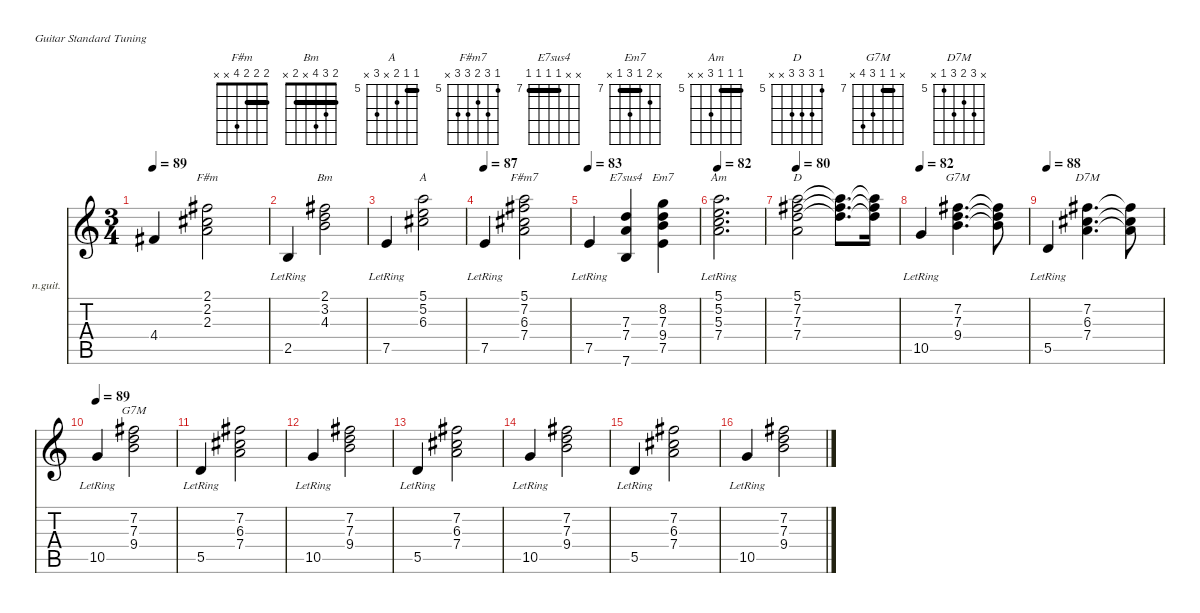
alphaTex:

\defaultSystemsLayout 4
\hideDynamics
\bracketExtendMode nobrackets
\firstSystemTrackNameOrientation horizontal
\otherSystemsTrackNameOrientation horizontal
\track ("chord     " "n.guit.") {instrument acousticguitarnylon}
\staff {score tabs}
\tuning (E4 B3 G3 D3 A2 E2)
\chord ("F#m" 2 2 2 4 x x) {barre (2 2)}
\chord ("Bm" 2 3 4 x 2 x) {barre 2}
\chord ("A" 5 5 6 x 7 x) {firstfret 5 barre 5}
\chord ("F#m7" 5 7 6 7 7 x) {firstfret 5 showfingering false}
\chord ("E7sus4" x x 7 7 7 7) {firstfret 7 barre (7 7 7)}
\chord ("Em7" x 8 7 9 7 x) {firstfret 7 barre 7}
\chord ("Am" 5 5 5 7 x x) {firstfret 5 barre (5 5)}
\chord ("D" 5 7 7 7 x x) {firstfret 5}
\chord ("G7M" x 7 7 9 10 x) {firstfret 7 barre 7}
\chord ("D7M" x 7 6 7 5 x) {firstfret 5}
\ts (3 4)
\tempo 89
\clef g2
\ks c
4.4{acc #}.4{dy f beam Up} (2.1{acc #} 2.2{acc #} 2.3).2{ch "F#m" beam Down} |
2.5{lr}.4{beam Up} (2.1{acc #} 3.2 4.3).2{ch "Bm" beam Down} |
7.5{lr}.4{beam Up} (5.1 5.2 6.3{acc #}).2{ch "A" beam Down} |
\tempo 87
7.5{lr}.4{beam Up} (5.1 7.2{acc #} 6.3{acc #} 7.4).2{ch "F#m7" beam Down} |
\tempo 83
7.5{lr}.4{beam Up} (7.3 7.4 7.6).4{ch "E7sus4" beam Up} (8.2 7.3 9.4 7.5).4{ch "Em7" beam Down} |
\tempo 82
(5.1{lr} 5.2{lr} 5.3{lr} 7.4{lr}).2{d ch "Am" beam Down} |
\tempo 80
(5.1 7.2{acc #} 7.3 7.4).2{ch "D" beam Down} (5.1{t} 7.2{t acc #} 7.3{t}).8{d beam Down} (5.1{t} 7.2{t acc #} 7.3{t}).16{beam Down} |
\tempo 82
10.5{lr}.4{beam Up} (7.2{acc #} 7.3 9.4).4{d ch "G7M" beam Down} (7.2{t acc #} 7.3{t} 9.4{t}).8{beam Down} |
\tempo 88
5.5{lr}.4{beam Up} (7.2{acc #} 6.3{acc #} 7.4).4{d ch "D7M" beam Down} (7.2{t acc #} 6.3{t acc #} 7.4{t}).8{beam Down} |
\tempo 89
10.5{lr}.4{beam Up} (7.2{acc #} 7.3 9.4).2{ch "G7M" beam Down} |
5.5{lr}.4{beam Up} (7.2{acc #} 6.3{acc #} 7.4).2{beam Down} |
10.5{lr}.4{beam Up} (7.2{acc #} 7.3 9.4).2{beam Down} |
5.5{lr}.4{beam Up} (7.2{acc #} 6.3{acc #} 7.4).2{beam Down} |
10.5{lr}.4{beam Up} (7.2{acc #} 7.3 9.4).2{beam Down} |
5.5{lr}.4{beam Up} (7.2{acc #} 6.3{acc #} 7.4).2{beam Down} |
10.5{lr}.4{beam Up} (7.2{acc #} 7.3 9.4).2{beam Down}
